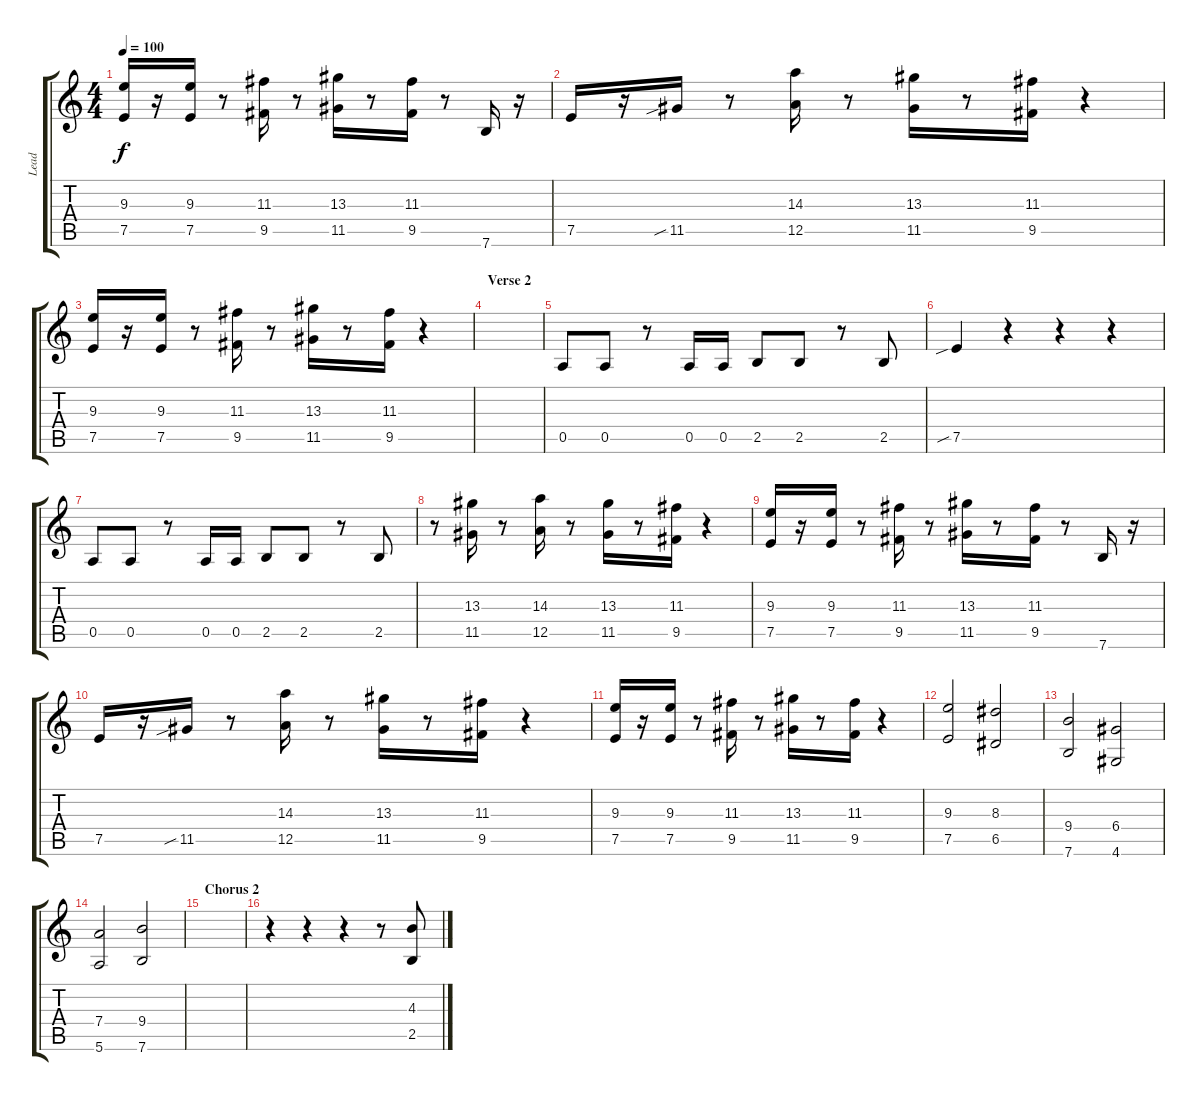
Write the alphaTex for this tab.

\track ("Lead" "Lead") {instrument distortionguitar}
\staff {score tabs}
\tuning (E4 B3 G3 D3 A2 E2) {hide}
\ts (4 4)
\tempo 100
\clef g2
\ks c
(9.3 7.5).16{dy f} r.16 (9.3 7.5).16 r.8 (11.3 9.5).16 r.8 (13.3 11.5).16 r.8 (11.3 9.5).16 r.8 7.6.16 r.16 |
7.5.16 r.16 11.5{sib}.16 r.8 (14.3 12.5).16 r.8 (13.3 11.5).16 r.8 (11.3 9.5).16 r.4 |
(9.3 7.5).16 r.16 (9.3 7.5).16 r.8 (11.3 9.5).16 r.8 (13.3 11.5).16 r.8 (11.3 9.5).16 r.4 |
\section ("" "Verse 2")
|
0.5.8 0.5.8 r.8 0.5.16 0.5.16 2.5.8 2.5.8 r.8 2.5.8 |
7.5{sib}.4 r.4 r.4 r.4 |
0.5.8 0.5.8 r.8 0.5.16 0.5.16 2.5.8 2.5.8 r.8 2.5.8 |
r.8 (13.3 11.5).16 r.8 (14.3 12.5).16 r.8 (13.3 11.5).16 r.8 (11.3 9.5).16 r.4 |
(9.3 7.5).16 r.16 (9.3 7.5).16 r.8 (11.3 9.5).16 r.8 (13.3 11.5).16 r.8 (11.3 9.5).16 r.8 7.6.16 r.16 |
7.5.16 r.16 11.5{sib}.16 r.8 (14.3 12.5).16 r.8 (13.3 11.5).16 r.8 (11.3 9.5).16 r.4 |
(9.3 7.5).16 r.16 (9.3 7.5).16 r.8 (11.3 9.5).16 r.8 (13.3 11.5).16 r.8 (11.3 9.5).16 r.4 |
(9.3 7.5).2 (8.3 6.5).2 |
(9.4 7.6).2 (6.4 4.6).2 |
(7.4 5.6).2 (9.4 7.6).2 |
\section ("" "Chorus 2")
|
r.4 r.4 r.4 r.8 (4.3 2.5).8
